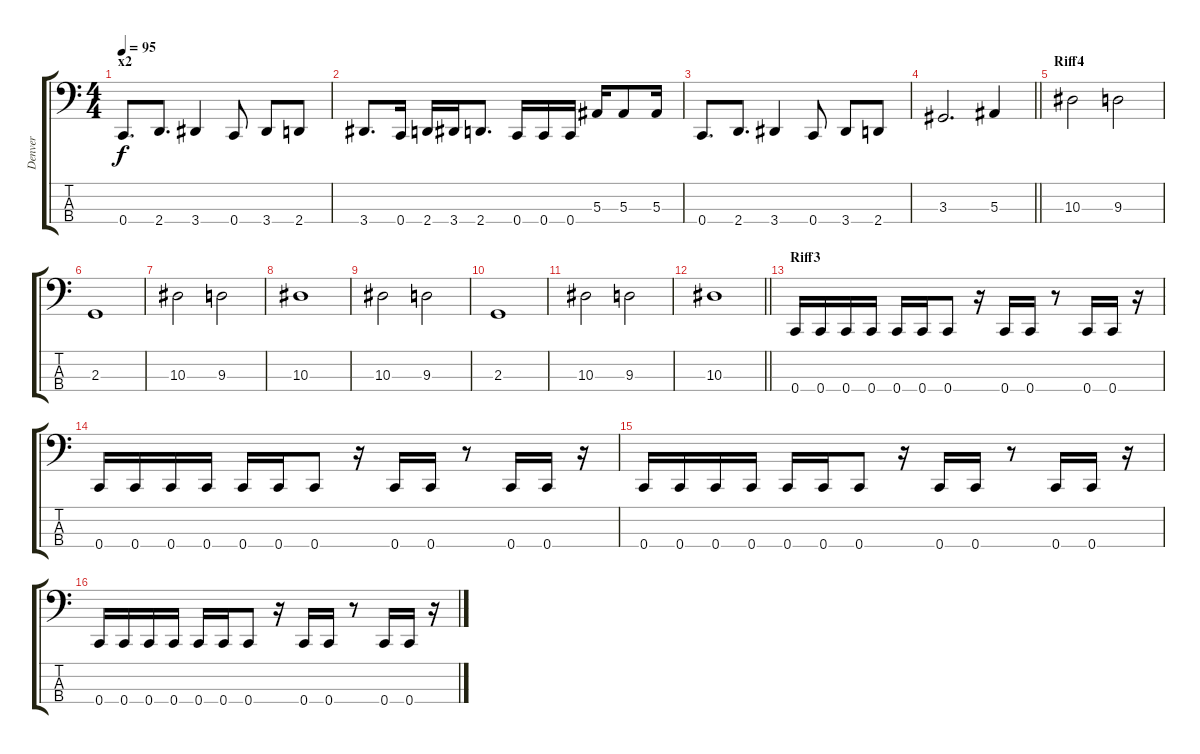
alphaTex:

\track ("Denver" "Denver") {instrument electricbasspick}
\staff {score tabs}
\tuning (Eb2 Bb1 F1 C1) {hide}
\ts (4 4)
\section ("" "x2")
\tempo 95
\clef f4
\ks c
0.4.8{d dy f} 2.4.8{d} 3.4.4 0.4.8 3.4.8 2.4.8 |
3.4.8{d} 0.4.16 2.4.16 3.4.16 2.4.8{d} 0.4.16 0.4.16 0.4.16 5.3.16 5.3.8 5.3.16 |
0.4.8{d} 2.4.8{d} 3.4.4 0.4.8 3.4.8 2.4.8 |
\barLineRight lightlight
3.3.2{d} 5.3.4 |
\section ("" "Riff4")
10.3.2{instrument electricbassfinger} 9.3.2 |
2.3.1 |
10.3.2 9.3.2 |
10.3.1 |
10.3.2 9.3.2 |
2.3.1 |
10.3.2 9.3.2 |
\barLineRight lightlight
10.3.1 |
\section ("" "Riff3")
0.4.16{instrument electricbasspick} 0.4.16 0.4.16 0.4.16 0.4.16 0.4.16 0.4.8 r.16 0.4.16 0.4.16 r.8 0.4.16 0.4.16 r.16 |
0.4.16 0.4.16 0.4.16 0.4.16 0.4.16 0.4.16 0.4.8 r.16 0.4.16 0.4.16 r.8 0.4.16 0.4.16 r.16 |
0.4.16 0.4.16 0.4.16 0.4.16 0.4.16 0.4.16 0.4.8 r.16 0.4.16 0.4.16 r.8 0.4.16 0.4.16 r.16 |
0.4.16 0.4.16 0.4.16 0.4.16 0.4.16 0.4.16 0.4.8 r.16 0.4.16 0.4.16 r.8 0.4.16 0.4.16 r.16
